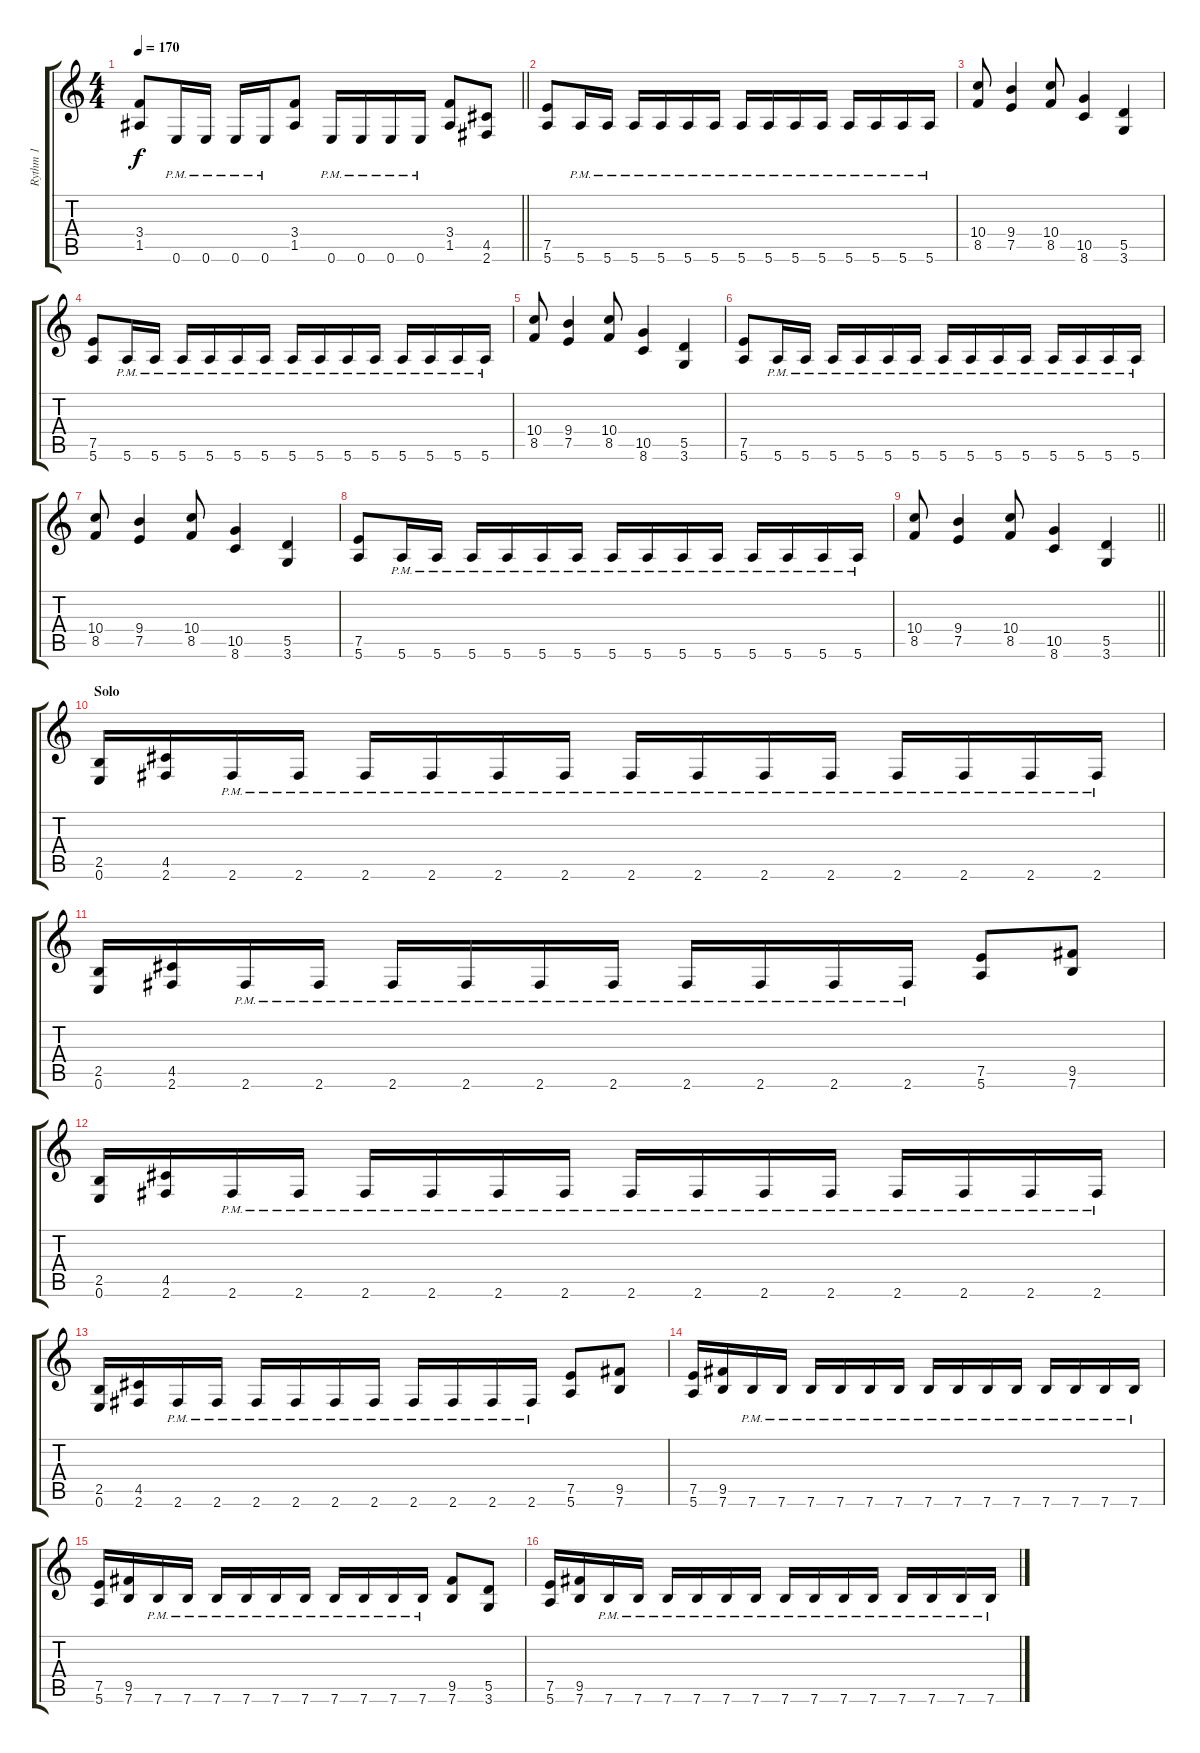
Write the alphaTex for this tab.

\track ("Rythm 1" "Rythm 1") {instrument overdrivenguitar}
\staff {score tabs}
\tuning (E4 B3 G3 D3 A2 E2) {hide}
\ts (4 4)
\tempo 170
\clef g2
\barLineRight lightlight
\ks c
(3.4 1.5).8{dy f} 0.6{pm}.16 0.6{pm}.16 0.6{pm}.16 0.6{pm}.16 (3.4 1.5).8 0.6{pm}.16 0.6{pm}.16 0.6{pm}.16 0.6{pm}.16 (3.4 1.5).8 (4.5 2.6).8 |
(7.5 5.6).8 5.6{pm}.16 5.6{pm}.16 5.6{pm}.16 5.6{pm}.16 5.6{pm}.16 5.6{pm}.16 5.6{pm}.16 5.6{pm}.16 5.6{pm}.16 5.6{pm}.16 5.6{pm}.16 5.6{pm}.16 5.6{pm}.16 5.6{pm}.16 |
(10.4 8.5).8 (9.4 7.5).4 (10.4 8.5).8 (10.5 8.6).4 (5.5 3.6).4 |
(7.5 5.6).8 5.6{pm}.16 5.6{pm}.16 5.6{pm}.16 5.6{pm}.16 5.6{pm}.16 5.6{pm}.16 5.6{pm}.16 5.6{pm}.16 5.6{pm}.16 5.6{pm}.16 5.6{pm}.16 5.6{pm}.16 5.6{pm}.16 5.6{pm}.16 |
(10.4 8.5).8 (9.4 7.5).4 (10.4 8.5).8 (10.5 8.6).4 (5.5 3.6).4 |
(7.5 5.6).8 5.6{pm}.16 5.6{pm}.16 5.6{pm}.16 5.6{pm}.16 5.6{pm}.16 5.6{pm}.16 5.6{pm}.16 5.6{pm}.16 5.6{pm}.16 5.6{pm}.16 5.6{pm}.16 5.6{pm}.16 5.6{pm}.16 5.6{pm}.16 |
(10.4 8.5).8 (9.4 7.5).4 (10.4 8.5).8 (10.5 8.6).4 (5.5 3.6).4 |
(7.5 5.6).8 5.6{pm}.16 5.6{pm}.16 5.6{pm}.16 5.6{pm}.16 5.6{pm}.16 5.6{pm}.16 5.6{pm}.16 5.6{pm}.16 5.6{pm}.16 5.6{pm}.16 5.6{pm}.16 5.6{pm}.16 5.6{pm}.16 5.6{pm}.16 |
\barLineRight lightlight
(10.4 8.5).8 (9.4 7.5).4 (10.4 8.5).8 (10.5 8.6).4 (5.5 3.6).4 |
\section ("" "Solo")
(2.5 0.6).16 (4.5 2.6).16 2.6{pm}.16 2.6{pm}.16 2.6{pm}.16 2.6{pm}.16 2.6{pm}.16 2.6{pm}.16 2.6{pm}.16 2.6{pm}.16 2.6{pm}.16 2.6{pm}.16 2.6{pm}.16 2.6{pm}.16 2.6{pm}.16 2.6{pm}.16 |
(2.5 0.6).16 (4.5 2.6).16 2.6{pm}.16 2.6{pm}.16 2.6{pm}.16 2.6{pm}.16 2.6{pm}.16 2.6{pm}.16 2.6{pm}.16 2.6{pm}.16 2.6{pm}.16 2.6{pm}.16 (7.5 5.6).8 (9.5 7.6).8 |
(2.5 0.6).16 (4.5 2.6).16 2.6{pm}.16 2.6{pm}.16 2.6{pm}.16 2.6{pm}.16 2.6{pm}.16 2.6{pm}.16 2.6{pm}.16 2.6{pm}.16 2.6{pm}.16 2.6{pm}.16 2.6{pm}.16 2.6{pm}.16 2.6{pm}.16 2.6{pm}.16 |
(2.5 0.6).16 (4.5 2.6).16 2.6{pm}.16 2.6{pm}.16 2.6{pm}.16 2.6{pm}.16 2.6{pm}.16 2.6{pm}.16 2.6{pm}.16 2.6{pm}.16 2.6{pm}.16 2.6{pm}.16 (7.5 5.6).8 (9.5 7.6).8 |
(7.5 5.6).16 (9.5 7.6).16 7.6{pm}.16 7.6{pm}.16 7.6{pm}.16 7.6{pm}.16 7.6{pm}.16 7.6{pm}.16 7.6{pm}.16 7.6{pm}.16 7.6{pm}.16 7.6{pm}.16 7.6{pm}.16 7.6{pm}.16 7.6{pm}.16 7.6{pm}.16 |
(7.5 5.6).16 (9.5 7.6).16 7.6{pm}.16 7.6{pm}.16 7.6{pm}.16 7.6{pm}.16 7.6{pm}.16 7.6{pm}.16 7.6{pm}.16 7.6{pm}.16 7.6{pm}.16 7.6{pm}.16 (9.5 7.6).8 (5.5 3.6).8 |
(7.5 5.6).16 (9.5 7.6).16 7.6{pm}.16 7.6{pm}.16 7.6{pm}.16 7.6{pm}.16 7.6{pm}.16 7.6{pm}.16 7.6{pm}.16 7.6{pm}.16 7.6{pm}.16 7.6{pm}.16 7.6{pm}.16 7.6{pm}.16 7.6{pm}.16 7.6{pm}.16
